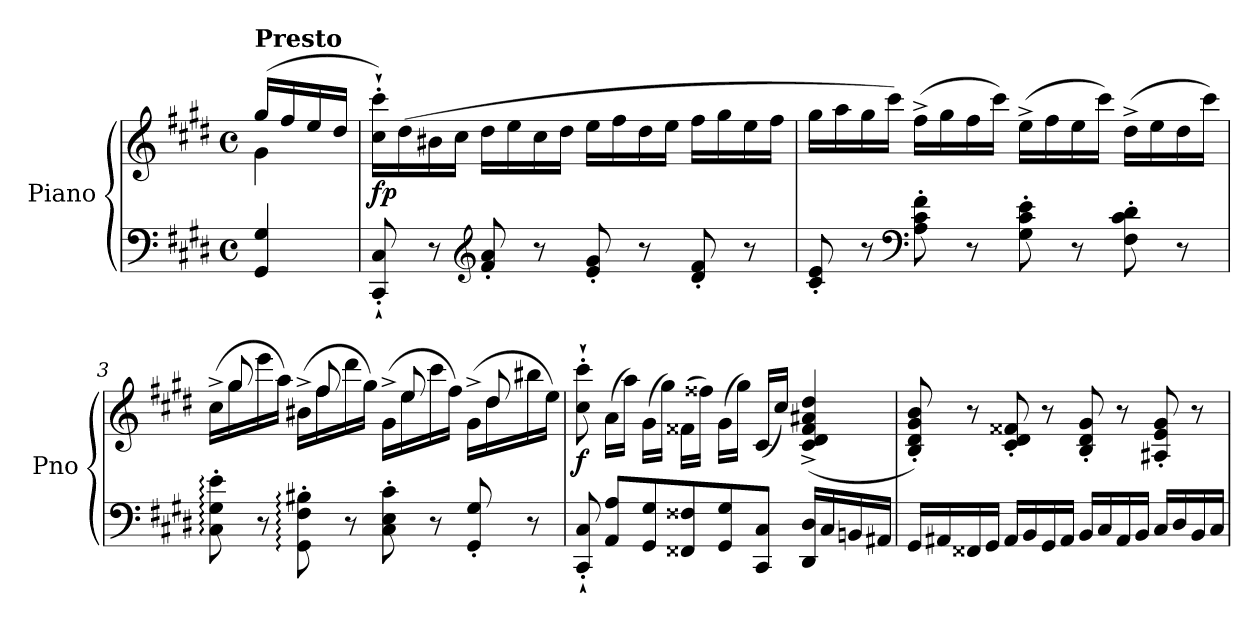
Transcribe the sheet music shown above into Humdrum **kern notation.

**kern	**kern	**dynam
*part1	*part1	*part1
*staff2	*staff1	*staff1/2
*I"Piano	*	*
*I'Pno	*	*
*clefF4	*clefG2	*
*k[f#c#g#d#]	*k[f#c#g#d#]	*
*M4/4	*M4/4	*
*met(c)	*met(c)	*
*MM176	*MM176	*
=	=	=
*	*^	*
!	!LO:TX:a:B:t=Presto	!	!
4GG#/ 4G#/	(>16gg#/LL	4g#\	.
.	16ff#/	.	.
.	16ee/	.	.
.	16dd#/JJ	.	.
*	*v	*v	*
=1	=1	=1
!	!	!LO:DY:b
8CC#/'` 8C#/'`	16cc#\'` 16ccc#\'`LL)	fp
.	(>16dd#\	.
8r	16b#X\	.
.	16cc#\JJ	.
*clefG2	*	*
8f#/' 8a/'	16dd#\LL	.
.	16ee\	.
8r	16cc#\	.
.	16dd#\JJ	.
8e/' 8g#/'	16ee\LL	.
.	16ff#\	.
8r	16dd#\	.
.	16ee\JJ	.
8d#/' 8f#/'	16ff#\LL	.
.	16gg#\	.
8r	16ee\	.
.	16ff#\JJ	.
=2	=2	=2
8c#/' 8e/'	16gg#\LL	.
.	16aa\	.
8r	16gg#\	.
.	16ccc#\JJ)	.
*clefF4	*	*
8A\' 8c#\' 8f#\'	(>16ff#^\LL	.
.	16gg#\	.
8r	16ff#\	.
.	16ccc#\JJ)	.
8G#\' 8c#\' 8e\'	(>16ee^\LL	.
.	16ff#\	.
8r	16ee\	.
.	16ccc#\JJ)	.
8F#\' 8c#\' 8d#\'	(>16dd#^\LL	.
.	16ee\	.
8r	16dd#\	.
.	16ccc#\JJ)	.
!!LO:LB:g=z
=3	=3	=3
*	*^	*
8C#\:' 8G#\:' 8e\:'	(>16cc#^\LL	16ryy	.
.	16gg#\	8gg#/	.
8r	16eee\	.	.
.	16aa\JJ)	8ryy	.
8GG#\:' 8F#\:' 8B#X\:'	(>16b#X^\LL	.	.
.	16ff#\	8ff#/	.
8r	16ddd#\	.	.
.	16gg#\JJ)	8ryy	.
8C#\' 8E\' 8c#\'	(>16g#^\LL	.	.
.	16ee\	8ee/	.
8r	16ccc#\	.	.
.	16ff#\JJ)	8ryy	.
8GG#/' 8G#/'	(>16g#^\LL	.	.
.	16dd#\	8dd#/	.
8r	16bb#X\	.	.
.	16ee\JJ)	16ryy	.
=4	=4	=4	=4
!	!	!	!LO:DY:b
*	*v	*v	*
8CC#/'` 8C#/'`	8cc#\'` 8ccc#\'`	f
8AA/ 8A/L	(>16a\LL	.
.	16aa\JJ)	.
8GG#/ 8G#/	(>16g#\LL	.
.	16gg#\JJ)	.
8FF##X/ 8F##X/	(>16f##X\LL	.
.	16ff##X\JJ)	.
8GG#/ 8G#/	(>16g#\LL	.
.	16gg#\JJ)	.
8CC#/ 8C#/J	(<16c#/LL	.
.	16cc#/JJ)	.
16DD#/ 16D#/LL	(>4c#/^ 4d#/^ 4f##/^ 4a#X/^ 4dd#/^	.
16C#/	.	.
16BBn/	.	.
16AA#X/JJ	.	.
!!LO:LB:g=z
=5	=5	=5
16GG#/LL	8B/' 8d#/' 8g#/' 8b/')	.
16AA#X/	.	.
16FF##X/	8r	.
16GG#/JJ	.	.
16AA#/LL	8c#/' 8d#/' 8f##X/'	.
16BB/	.	.
16GG#/	8r	.
16AA#/JJ	.	.
16BB/LL	8B/' 8d#/' 8g#/'	.
16C#/	.	.
16AA#/	8r	.
16BB/JJ	.	.
16C#/LL	8A#X/' 8e/' 8g#/'	.
16D#/	.	.
16BB/	8r	.
16C#/JJ	.	.
=	=	=
*-	*-	*-
